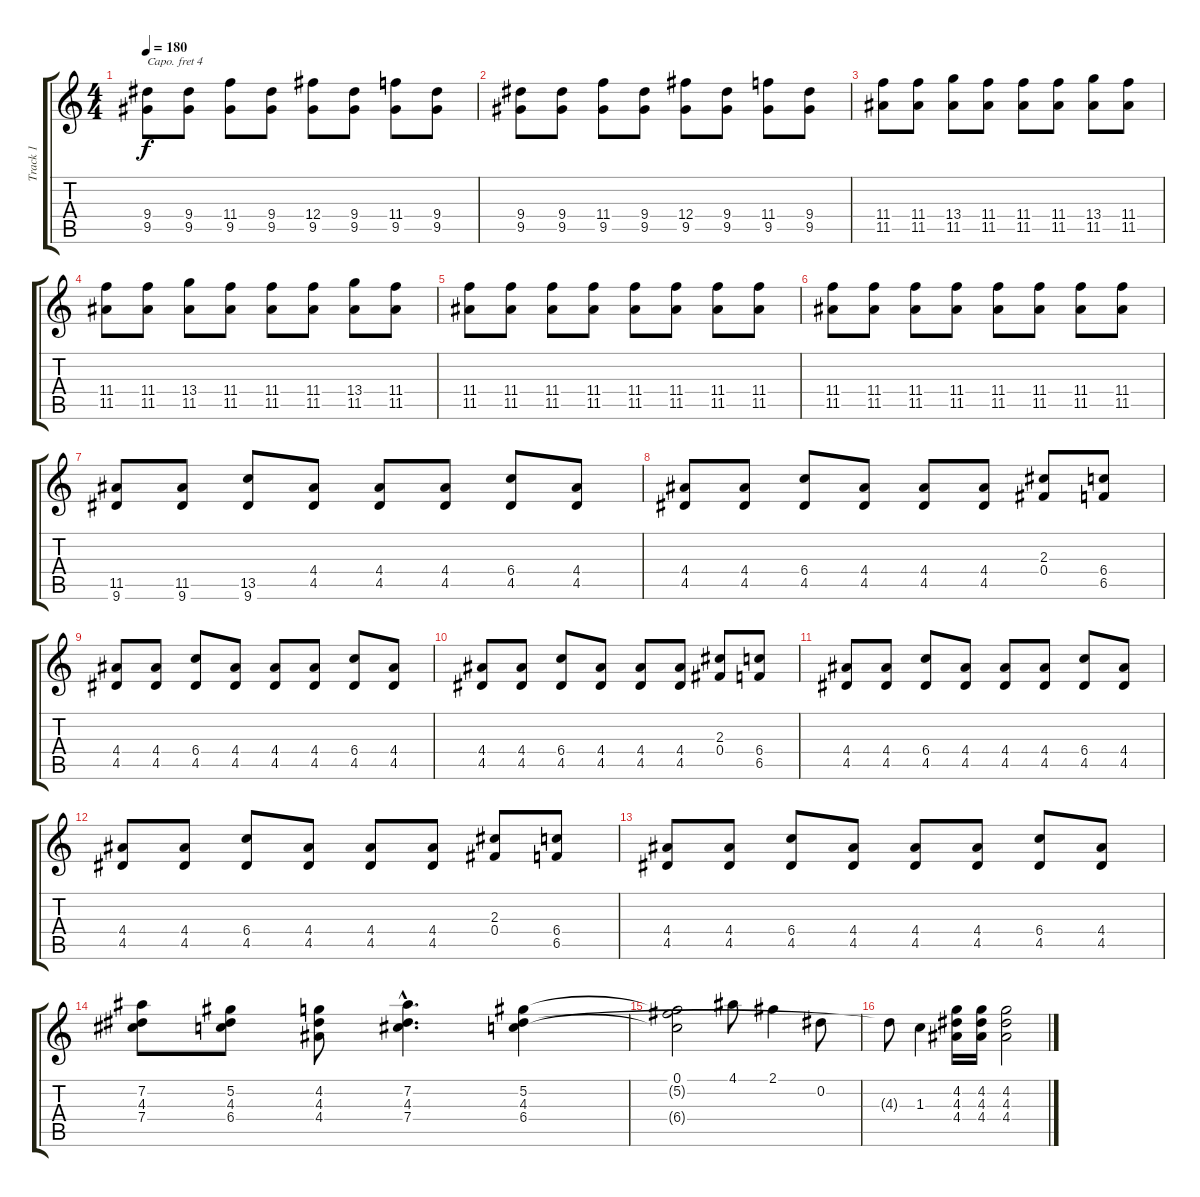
\track ("Track 1" "Track 1") {instrument overdrivenguitar}
\staff {score tabs}
\capo 4
\tuning (D4 B3 G3 D3 G2 D2) {hide}
\ts (4 4)
\tempo 180
\clef g2
\ks c
(9.4 9.5).8{dy f} (9.4 9.5).8 (11.4 9.5).8 (9.4 9.5).8 (12.4 9.5).8 (9.4 9.5).8 (11.4 9.5).8 (9.4 9.5).8 |
(9.4 9.5).8 (9.4 9.5).8 (11.4 9.5).8 (9.4 9.5).8 (12.4 9.5).8 (9.4 9.5).8 (11.4 9.5).8 (9.4 9.5).8 |
(11.4 11.5).8 (11.4 11.5).8 (13.4 11.5).8 (11.4 11.5).8 (11.4 11.5).8 (11.4 11.5).8 (13.4 11.5).8 (11.4 11.5).8 |
(11.4 11.5).8 (11.4 11.5).8 (13.4 11.5).8 (11.4 11.5).8 (11.4 11.5).8 (11.4 11.5).8 (13.4 11.5).8 (11.4 11.5).8 |
(11.4 11.5).8 (11.4 11.5).8 (11.4 11.5).8 (11.4 11.5).8 (11.4 11.5).8 (11.4 11.5).8 (11.4 11.5).8 (11.4 11.5).8 |
(11.4 11.5).8 (11.4 11.5).8 (11.4 11.5).8 (11.4 11.5).8 (11.4 11.5).8 (11.4 11.5).8 (11.4 11.5).8 (11.4 11.5).8 |
(11.5 9.6).8 (11.5 9.6).8 (13.5 9.6).8 (4.4 4.5).8 (4.4 4.5).8 (4.4 4.5).8 (6.4 4.5).8 (4.4 4.5).8 |
(4.4 4.5).8 (4.4 4.5).8 (6.4 4.5).8 (4.4 4.5).8 (4.4 4.5).8 (4.4 4.5).8 (2.3 0.4).8 (6.4 6.5).8 |
(4.4 4.5).8 (4.4 4.5).8 (6.4 4.5).8 (4.4 4.5).8 (4.4 4.5).8 (4.4 4.5).8 (6.4 4.5).8 (4.4 4.5).8 |
(4.4 4.5).8 (4.4 4.5).8 (6.4 4.5).8 (4.4 4.5).8 (4.4 4.5).8 (4.4 4.5).8 (2.3 0.4).8 (6.4 6.5).8 |
(4.4 4.5).8 (4.4 4.5).8 (6.4 4.5).8 (4.4 4.5).8 (4.4 4.5).8 (4.4 4.5).8 (6.4 4.5).8 (4.4 4.5).8 |
(4.4 4.5).8 (4.4 4.5).8 (6.4 4.5).8 (4.4 4.5).8 (4.4 4.5).8 (4.4 4.5).8 (2.3 0.4).8 (6.4 6.5).8 |
(4.4 4.5).8 (4.4 4.5).8 (6.4 4.5).8 (4.4 4.5).8 (4.4 4.5).8 (4.4 4.5).8 (6.4 4.5).8 (4.4 4.5).8 |
(7.2 4.3 7.4).8 (5.2 4.3 6.4).8 (4.2 4.3 4.4).8 (7.2{hac} 4.3{hac} 7.4{hac}).4{d} (5.2 4.3 6.4).4 |
(0.1 5.2{t} 6.4{t}).2 4.1.8 2.1.4 0.2.8 |
4.3{t}.8 1.3.4 (4.2 4.3 4.4).16 (4.2 4.3 4.4).16 (4.2 4.3 4.4).2
